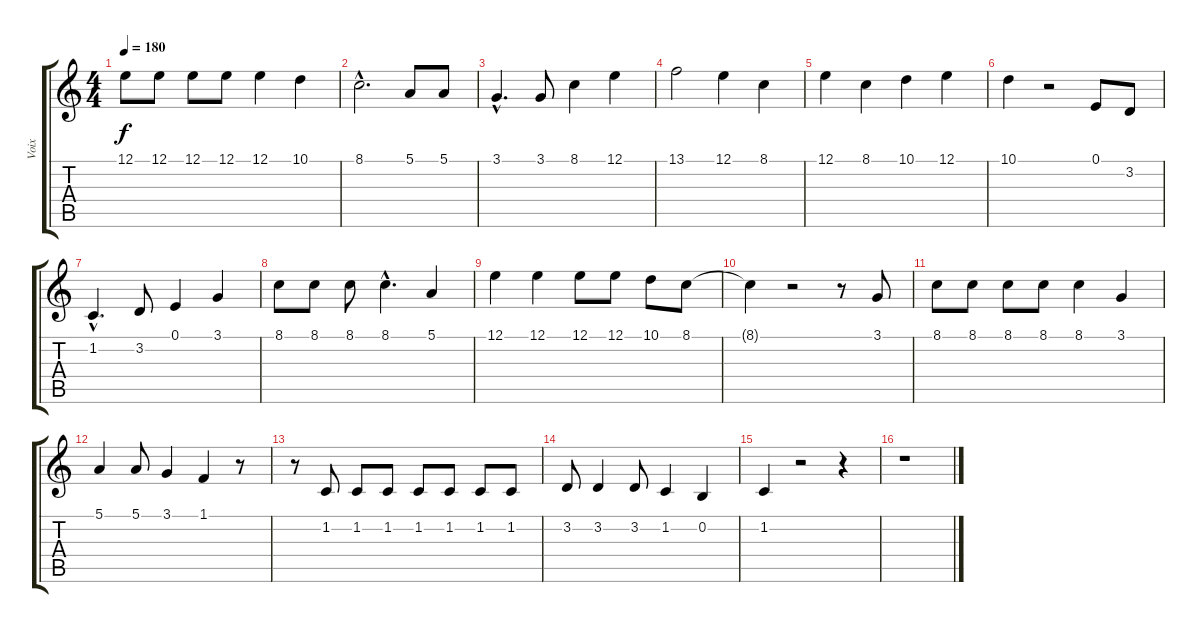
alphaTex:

\track ("Voix" "Voix") {instrument clarinet}
\staff {score tabs}
\tuning (E4 B3 G3 D3 A2 E2) {hide}
\ts (4 4)
\tempo 180
\clef g2
\ks c
12.1.8{dy f} 12.1.8 12.1.8 12.1.8 12.1.4 10.1.4 |
8.1{hac}.2{d} 5.1.8 5.1.8 |
3.1{hac}.4{d} 3.1.8 8.1.4 12.1.4 |
13.1.2 12.1.4 8.1.4 |
12.1.4 8.1.4 10.1.4 12.1.4 |
10.1.4 r.2 0.1.8 3.2.8 |
1.2{hac}.4{d} 3.2.8 0.1.4 3.1.4 |
8.1.8 8.1.8 8.1.8 8.1{hac}.4{d} 5.1.4 |
12.1.4 12.1.4 12.1.8 12.1.8 10.1.8 8.1.8 |
8.1{t}.4 r.2 r.8 3.1.8 |
8.1.8 8.1.8 8.1.8 8.1.8 8.1.4 3.1.4 |
5.1.4 5.1.8 3.1.4 1.1.4 r.8 |
r.8 1.2.8 1.2.8 1.2.8 1.2.8 1.2.8 1.2.8 1.2.8 |
3.2.8 3.2.4 3.2.8 1.2.4 0.2.4 |
1.2.4 r.2 r.4 |
r.1
